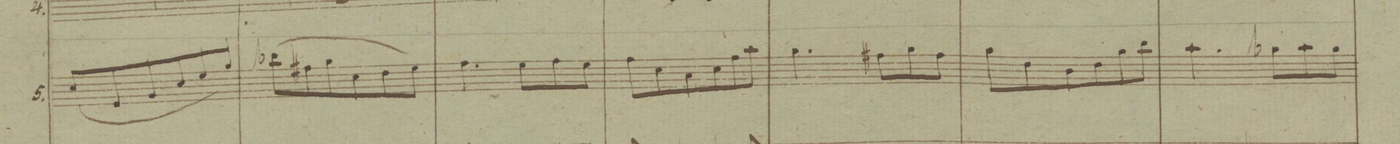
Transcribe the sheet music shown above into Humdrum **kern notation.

**kern	**dynam
*I"5.	*
*clefG2	*
*k[b-]	*
*M3/4	*
(8cc/L	.
8e/	.
8g/	.
8cc/	.
8ee/	.
8gg/J)	.
=105	=105
(8bb-X\L	.
8ff#X\	.
8gg\	.
8cc\	.
8dd\	.
8ee\J)	.
=106	=106
4.ff\	.
8ee\L	.
8ff\	.
8ee\J	.
=107	=107
8ff\L	.
8cc\	.
8a\	.
8cc\	.
8ff\	.
8aa\J	.
=108	=108
4.gg\	.
8ff#X\L	.
8gg\	.
8ff#\J	.
=109	=109
8gg\L	.
8dd\	.
8b-\	.
8dd\	.
8gg\	.
8bb-\J	.
=110	=110
4.aa\	.
8gg-X\L	.
8aa\	.
8gg-\J	.
=111	=111
*-	*-
